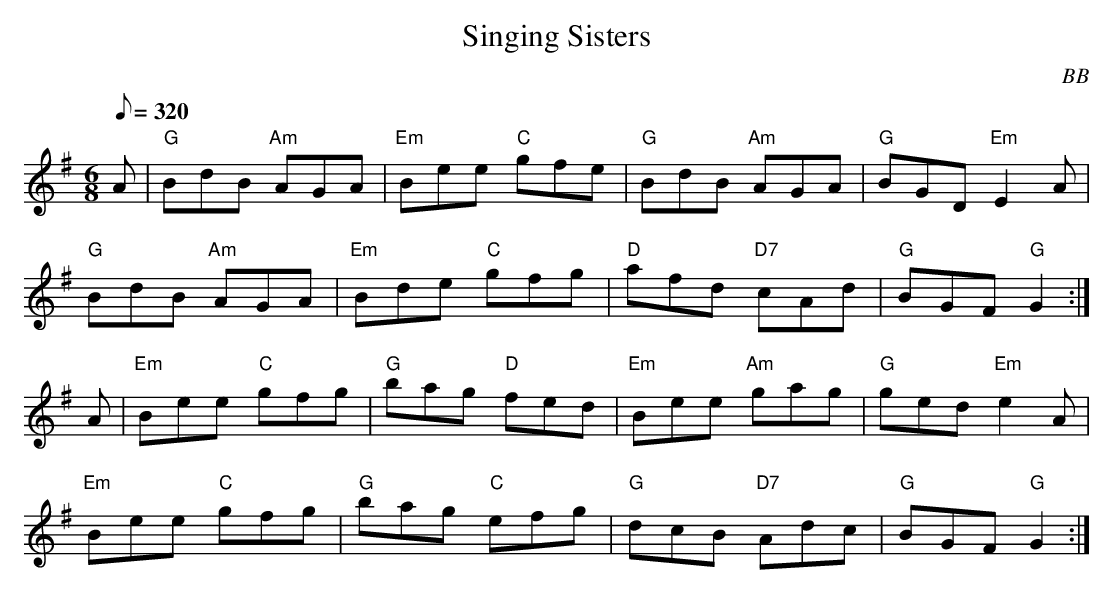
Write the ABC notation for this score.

X:1
T: Singing Sisters
C: BB
Q: 1/8=320
M: 6/8
L: 1/8
K: G
A |"G"BdB "Am"AGA | "Em"Bee "C"gfe | "G"BdB "Am"AGA | "G"BGD "Em"E2 A |
"G"BdB "Am"AGA | "Em"Bde "C"gfg | "D"afd "D7"cAd | "G"BGF "G"G2 :|
A |"Em"Bee "C"gfg | "G"bag "D"fed | "Em"Bee "Am"gag | "G"ged "Em"e2 A |
"Em"Bee "C"gfg | "G"bag "C"efg | "G"dcB "D7"Adc |"G"BGF "G"G2 :|
